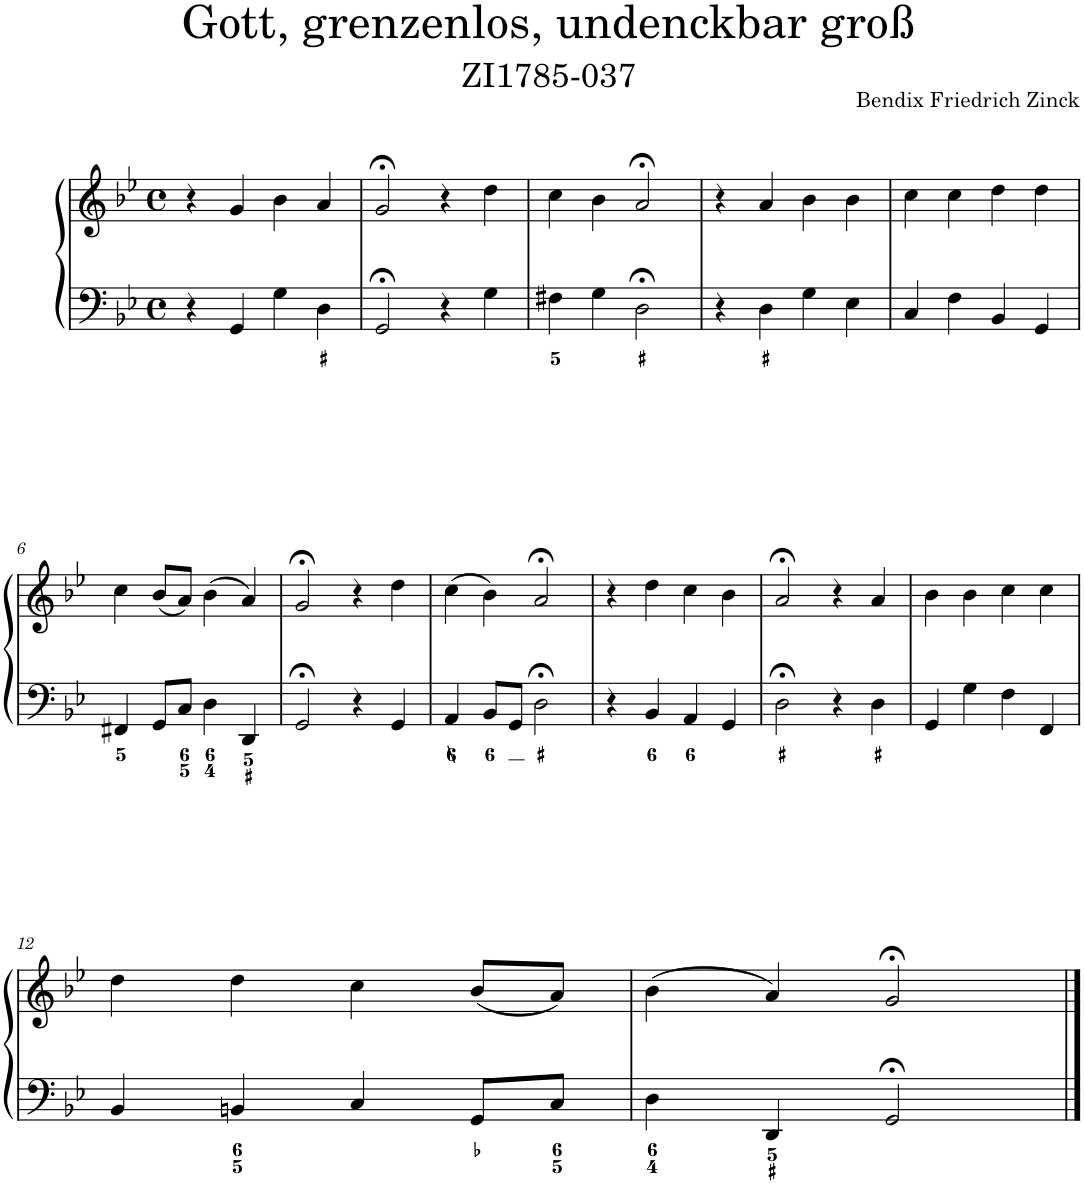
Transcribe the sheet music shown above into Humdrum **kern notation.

**kern	**kern
*part1	*part1
*staff2	*staff1
*I"Piano	*
*I'Pno.	*
*clefF4	*clefG2
*k[b-e-]	*k[b-e-]
*M4/4	*M4/4
*met(c)	*met(c)
=1	=1
4r	4r
4GG/	4g/
4G\	4b-\
4D\	4a/
=2	=2
2GG;</	2g;</
4r	4r
4G\	4dd\
=3	=3
4F#X\	4cc\
4G\	4b-\
2D;<\	2a;</
=4	=4
4r	4r
4D\	4a/
4G\	4b-\
4E-\	4b-\
=5	=5
4C/	4cc\
4F\	4cc\
4BB-/	4dd\
4GG/	4dd\
!!LO:LB:g=z
=6	=6
4FF#X/	4cc\
8GG/L	(8b-/L
8C/J	8a/J)
4D\	(4b-\
4DD/	4a/)
=7	=7
2GG;</	2g;</
4r	4r
4GG/	4dd\
=8	=8
4AA/	(4cc\
8BB-/L	4b-\)
8GG/J	.
2D;<\	2a;</
=9	=9
4r	4r
4BB-/	4dd\
4AA/	4cc\
4GG/	4b-\
=10	=10
2D;<\	2a;</
4r	4r
4D\	4a/
=11	=11
4GG/	4b-\
4G\	4b-\
4F\	4cc\
4FF/	4cc\
!!LO:LB:g=z
=12	=12
4BB-/	4dd\
4BBn/	4dd\
4C/	4cc\
8GG/L	(8b-/L
8C/J	8a/J)
=13	=13
4D\	(4b-\
4DD/	4a/)
2GG;</	2g;</
==	==
*-	*-
